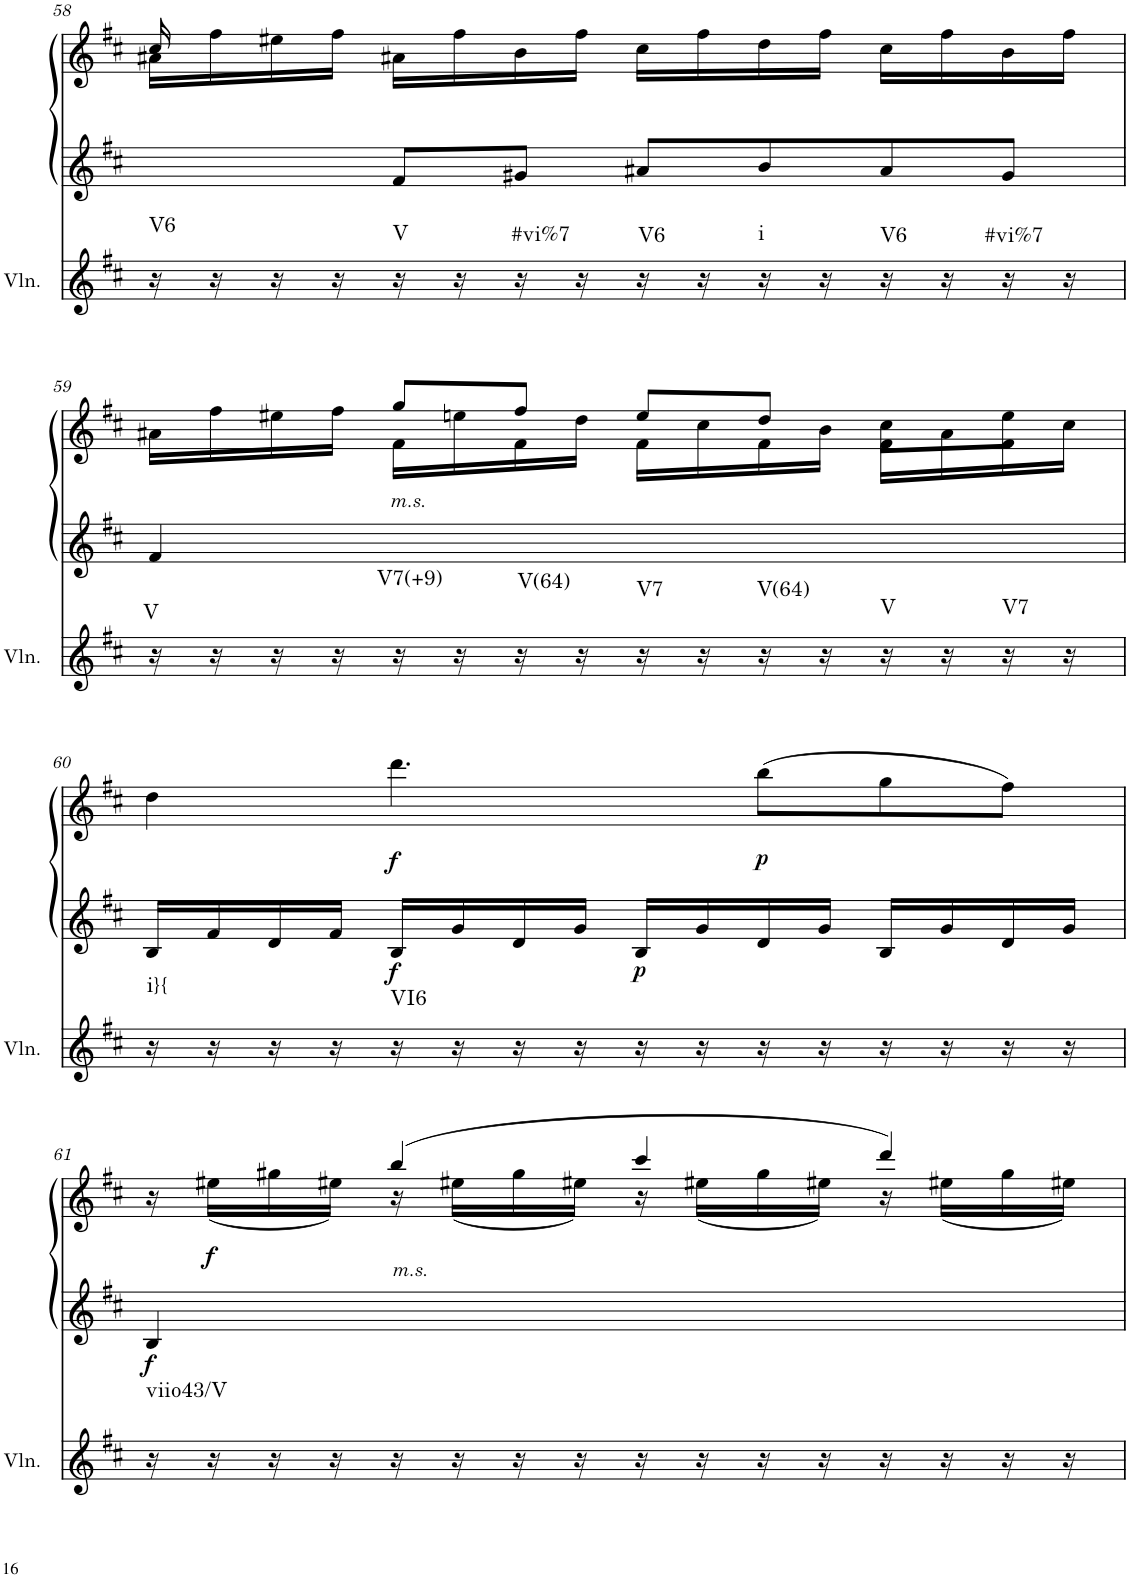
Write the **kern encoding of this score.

**kern	**harte	**kern	**kern	**dynam
*part2	*part2	*part1	*part1	*part1
*staff3	*	*staff2	*staff1	*staff1/2
*I"Violin	*	*I"unbenannt2	*	*
*I'Vln.	*	*	*	*
!!LO:PB:g=z
*clefG2	*	*clefG2	*clefG2	*
*k[f#c#]	*	*k[f#c#]	*k[f#c#]	*
*M4/4	*	*M4/4	*M4/4	*
=58	=58	=58	=58	=58
*	*	*	*^	*
!	!LO:H:kt=V6	!	!	!	!
16r	N	16ryy	16a#X\LL	16cc#/	.
16r	.	16ryy	16ff#\	2...ryy	.
16r	.	8ryy	16ee#X\	.	.
16r	.	.	16ff#\JJ	.	.
!	!LO:H:kt=V	!	!	!	!
16r	N	8f#/L	16a#X\LL	.	.
16r	.	.	16ff#\	.	.
!	!LO:H:kt=#vi%7	!	!	!	!
16r	N	8g#X/J	16b\	.	.
16r	.	.	16ff#\JJ	.	.
!	!LO:H:kt=V6	!	!	!	!
16r	N	8a#X/L	16cc#\LL	.	.
16r	.	.	16ff#\	.	.
!	!LO:H:kt=i	!	!	!	!
16r	N	8b/	16dd\	.	.
16r	.	.	16ff#\JJ	.	.
!	!LO:H:kt=V6	!	!	!	!
16r	N	8a#/	16cc#\LL	.	.
16r	.	.	16ff#\	.	.
!	!LO:H:kt=#vi%7	!	!	!	!
16r	N	8g#/J	16b\	.	.
16r	.	.	16ff#\JJ	.	.
!!LO:LB:g=z	!!
=59	=59	=59	=59	=59	=59
!	!LO:H:kt=V	!	!	!	!
16r	N	4f#/	16a#X\LL	4ryy	.
16r	.	.	16ff#\	.	.
16r	.	.	16ee#X\	.	.
16r	.	.	16ff#\JJ	.	.
!	!LO:H:kt=V7(+9)	!LO:TX:a:i:t=m.s.	!	!	!
16r	N	2.ryy	16f#\LL	8gg/L	.
16r	.	.	16een\	.	.
!	!LO:H:kt=V(64)	!	!	!	!
16r	N	.	16f#\	8ff#/J	.
16r	.	.	16dd\JJ	.	.
!	!LO:H:kt=V7	!	!	!	!
16r	N	.	16f#\LL	8ee/L	.
16r	.	.	16cc#\	.	.
!	!LO:H:kt=V(64)	!	!	!	!
16r	N	.	16f#\	8dd/J	.
16r	.	.	16b\JJ	.	.
!	!LO:H:kt=V	!	!	!	!
16r	N	.	16f#\LL	8cc#\L	.
16r	.	.	16a#\	.	.
!	!LO:H:kt=V7	!	!	!	!
16r	N	.	16f#\	8ee\J	.
16r	.	.	16cc#\JJ	.	.
*	*	*	*v	*v	*
!!LO:LB:g=z
=60	=60	=60	=60	=60
!	!LO:H:kt=i}{	!	!	!
16r	N	16B/LL	4dd\	.
16r	.	16f#/	.	.
16r	.	16d/	.	.
16r	.	16f#/JJ	.	.
!	!	!	!	!LO:DY:b=2
!	!LO:H:kt=VI6	!	!	!LO:DY:n=1:b
16r	N	16B/LL	4.ddd\	f f
16r	.	16g/	.	.
16r	.	16d/	.	.
16r	.	16g/JJ	.	.
!	!	!	!	!LO:DY:n=2:b=2
16r	.	16B/LL	.	p
16r	.	16g/	.	.
!	!	!	!	!LO:DY:n=3:b
16r	.	16d/	(8bb\L	p
16r	.	16g/JJ	.	.
16r	.	16B/LL	8gg\	.
16r	.	16g/	.	.
16r	.	16d/	8ff#\J)	.
16r	.	16g/JJ	.	.
!!LO:LB:g=z
=61	=61	=61	=61	=61
*	*	*	*^	*
!	!LO:H:kt=viio43/V	!	!	!	!LO:DY:b=2
16r	N	4B/	16r	4ryy	f
!	!	!	!	!	!LO:DY:b
16r	.	.	(<16ee#X\LL	.	f
16r	.	.	16gg#X\	.	.
16r	.	.	16ee#X\JJ)	.	.
!	!	!LO:TX:a:i:t=m.s.	!	!	!
16r	.	2.ryy	16r	(>4bb/	.
16r	.	.	(<16ee#X\LL	.	.
16r	.	.	16gg#\	.	.
16r	.	.	16ee#X\JJ)	.	.
16r	.	.	16r	4ccc#/	.
16r	.	.	(<16ee#X\LL	.	.
16r	.	.	16gg#\	.	.
16r	.	.	16ee#X\JJ)	.	.
16r	.	.	16r	4ddd/)	.
16r	.	.	(<16ee#X\LL	.	.
16r	.	.	16gg#\	.	.
16r	.	.	16ee#X\JJ)	.	.
*	*	*	*v	*v	*
=	=	=	=	=
*-	*-	*-	*-	*-
